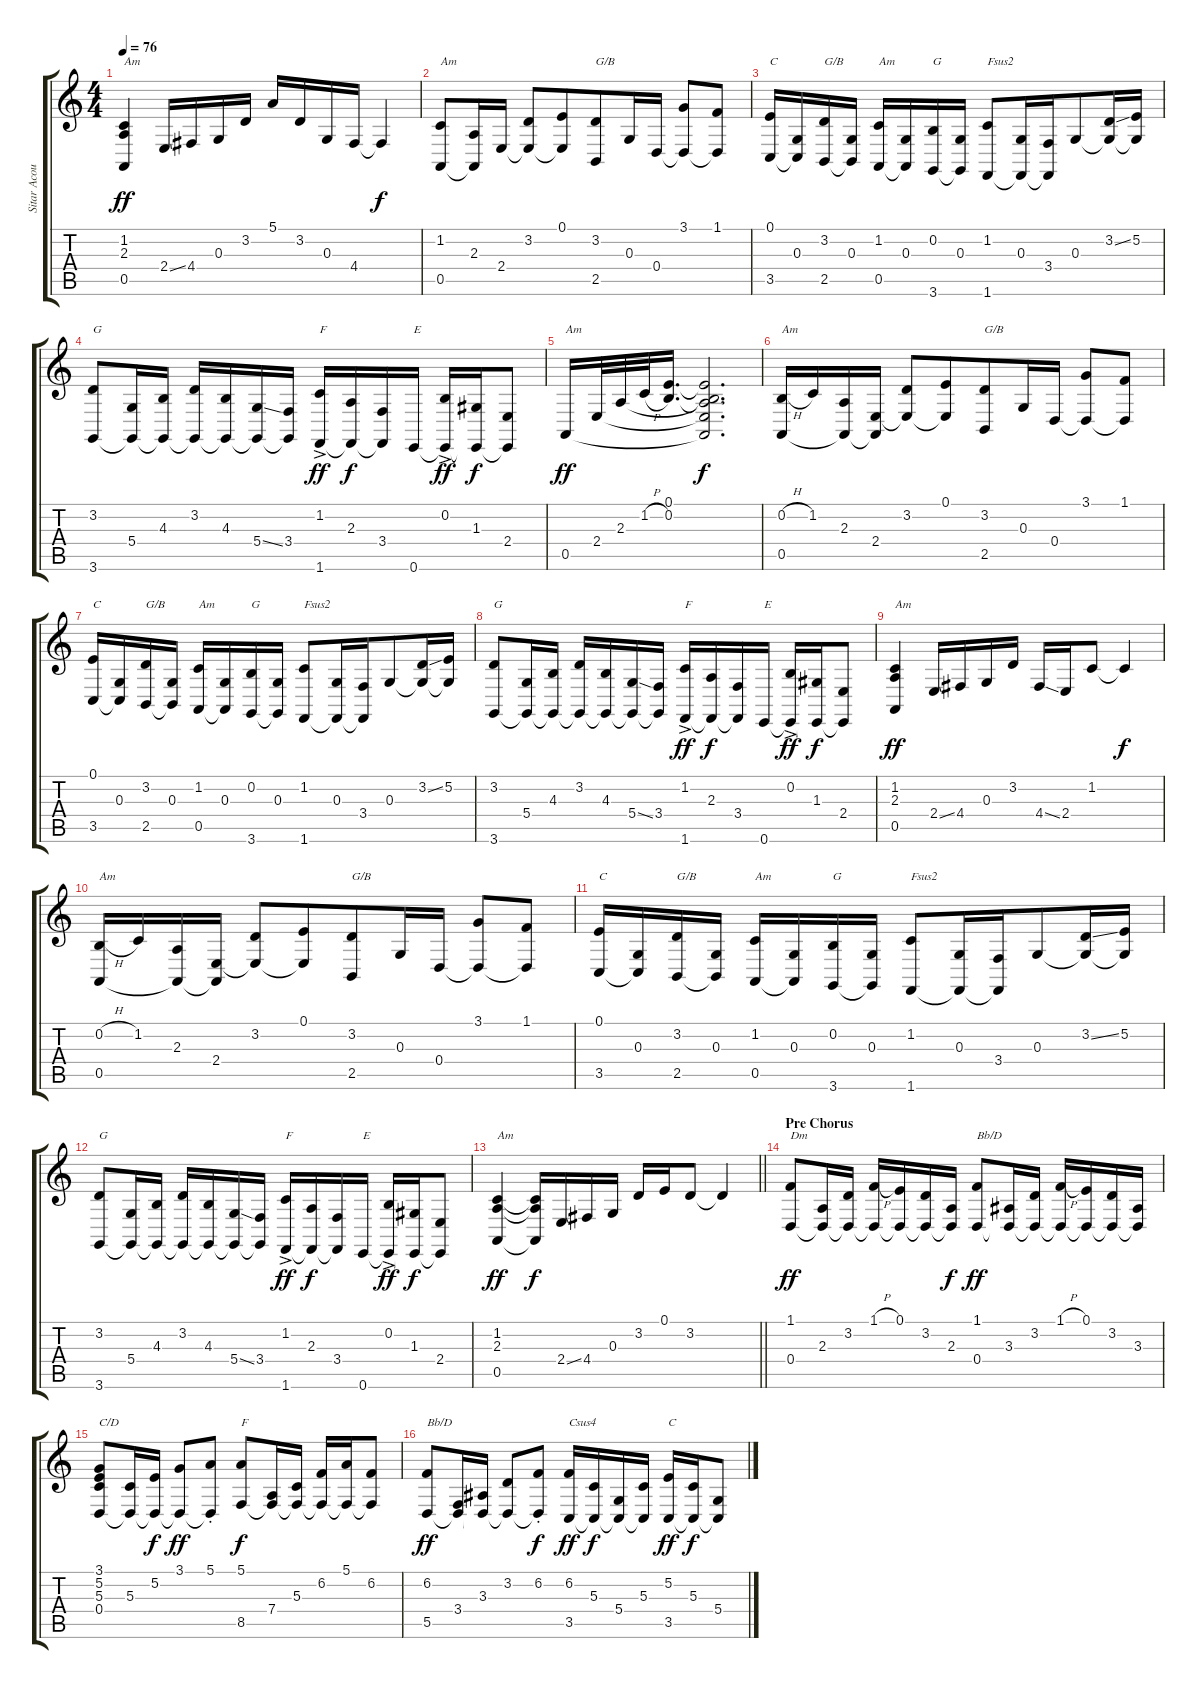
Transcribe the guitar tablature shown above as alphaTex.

\track ("Sitar Acoust Accmp" "Sitar Acou") {instrument sitar}
\staff {score tabs}
\tuning (E4 B3 G3 D3 A2 E2) {hide}
\ts (4 4)
\tempo 76
\clef g2
\ks c
(1.2 2.3 0.5).4{txt "Am" dy ff} 2.4{ss}.16 4.4.16 0.3.16 3.2.16 5.1.16 3.2.16 0.3.16 4.4.16 4.4{t}.4{dy f} |
(1.2 0.5).8{txt "Am"} (2.3 0.5{t}).16 2.4.16 (3.2 2.4{t}).8 (0.1 2.4{t}).8{beam merge} (3.2 2.5).8{txt "G/B" beam merge} 0.3.16 0.4.16 (3.1 0.4{t}).8 (1.1 0.4{t}).8 |
(0.1 3.5).16{txt "C"} (0.3 3.5{t}).16 (3.2 2.5).16{txt "G/B"} (0.3 2.5{t}).16 (1.2 0.5).16{txt "Am"} (0.3 0.5{t}).16 (0.2 3.6).16{txt "G"} (0.3 3.6{t}).16 (1.2 1.6).8{txt "Fsus2"} (0.3 1.6{t}).16 (3.4 1.6{t}).16{beam merge} 0.3.8 (3.2{ss} 0.3{t}).16 (5.2 0.3{t}).16 |
(3.2 3.6).8{txt "G"} (5.4 3.6{t}).16{beam merge} (4.3 3.6{t}).16 (3.2 3.6{t}).16 (4.3 3.6{t}).16{beam merge} (5.4{ss} 3.6{t}).16 (3.4 3.6{t}).16 (1.2{ac} 1.6).16{txt "F" dy ff beam merge} (2.3 1.6{t}).16{dy f} (3.4 1.6{t}).16{beam merge} 0.6.16{txt "E"} (0.2{ac} 0.6{t}).16{dy ff} (1.3 0.6{t}).16{dy f} (2.4 0.6{t}).8 |
0.5.16{txt "Am" dy ff} 2.4.32 2.3.32 1.2{h}.32 (0.1 0.2).16{d} (0.1{t} 0.2{t} 2.3{t} 2.4{t} 0.5{t}).2{d dy f} |
(0.2{h} 0.5).16{txt "Am"} 1.2.16 (2.3 0.5{t}).16 (2.4 0.5{t}).16 (3.2 2.4{t}).8 (0.1 2.4{t}).8{beam merge} (3.2 2.5).8{txt "G/B" beam merge} 0.3.16 0.4.16 (3.1 0.4{t}).8 (1.1 0.4{t}).8 |
(0.1 3.5).16{txt "C"} (0.3 3.5{t}).16 (3.2 2.5).16{txt "G/B"} (0.3 2.5{t}).16 (1.2 0.5).16{txt "Am"} (0.3 0.5{t}).16 (0.2 3.6).16{txt "G"} (0.3 3.6{t}).16 (1.2 1.6).8{txt "Fsus2"} (0.3 1.6{t}).16 (3.4 1.6{t}).16{beam merge} 0.3.8 (3.2{ss} 0.3{t}).16 (5.2 0.3{t}).16 |
(3.2 3.6).8{txt "G"} (5.4 3.6{t}).16{beam merge} (4.3 3.6{t}).16 (3.2 3.6{t}).16 (4.3 3.6{t}).16{beam merge} (5.4{ss} 3.6{t}).16 (3.4 3.6{t}).16 (1.2{ac} 1.6).16{txt "F" dy ff beam merge} (2.3 1.6{t}).16{dy f} (3.4 1.6{t}).16{beam merge} 0.6.16{txt "E"} (0.2{ac} 0.6{t}).16{dy ff} (1.3 0.6{t}).16{dy f} (2.4 0.6{t}).8 |
(1.2 2.3 0.5).4{txt "Am" dy ff} 2.4{ss}.16 4.4.16 0.3.16 3.2.16 4.4{ss}.16 2.4.16 1.2.8{beam merge} 1.2{t}.4{dy f} |
(0.2{h} 0.5).16{txt "Am"} 1.2.16 (2.3 0.5{t}).16 (2.4 0.5{t}).16 (3.2 2.4{t}).8 (0.1 2.4{t}).8{beam merge} (3.2 2.5).8{txt "G/B" beam merge} 0.3.16 0.4.16 (3.1 0.4{t}).8 (1.1 0.4{t}).8 |
(0.1 3.5).16{txt "C"} (0.3 3.5{t}).16 (3.2 2.5).16{txt "G/B"} (0.3 2.5{t}).16 (1.2 0.5).16{txt "Am"} (0.3 0.5{t}).16 (0.2 3.6).16{txt "G"} (0.3 3.6{t}).16 (1.2 1.6).8{txt "Fsus2"} (0.3 1.6{t}).16 (3.4 1.6{t}).16{beam merge} 0.3.8 (3.2{ss} 0.3{t}).16 (5.2 0.3{t}).16 |
(3.2 3.6).8{txt "G"} (5.4 3.6{t}).16{beam merge} (4.3 3.6{t}).16 (3.2 3.6{t}).16 (4.3 3.6{t}).16{beam merge} (5.4{ss} 3.6{t}).16 (3.4 3.6{t}).16 (1.2{ac} 1.6).16{txt "F" dy ff beam merge} (2.3 1.6{t}).16{dy f} (3.4 1.6{t}).16{beam merge} 0.6.16{txt "E"} (0.2{ac} 0.6{t}).16{dy ff} (1.3 0.6{t}).16{dy f} (2.4 0.6{t}).8 |
\barLineRight lightlight
(1.2 2.3 0.5).4{txt "Am" dy ff} (1.2{t} 2.3{t} 0.5{t}).16{dy f} 2.4{ss}.16 4.4.16 0.3.16 3.2.16 0.1.16 3.2.8{beam merge} 3.2{t}.4 |
\section ("" "Pre Chorus")
(1.1 0.4).8{txt "Dm" dy ff} (2.3 0.4{t}).16 (3.2 0.4{t}).16 (1.1{h} 0.4{t}).16 (0.1 0.4{t}).16 (3.2 0.4{t}).16 (2.3 0.4{t}).16{dy f} (1.1 0.4).8{txt "Bb/D" dy ff} (3.3 0.4{t}).16 (3.2 0.4{t}).16 (1.1{h} 0.4{t}).16 (0.1 0.4{t}).16 (3.2 0.4{t}).16 (3.3 0.4{t}).16 |
(3.1 5.2 5.3 0.4).8{txt "C/D"} (5.3 0.4{t}).16 (5.2 0.4{t}).16{dy f} (3.1 0.4{t}).8{dy ff} (5.1{st} 0.4{t}).8 (5.1 8.5).8{txt "F" dy f} (7.4 8.5{t}).16 (5.3 8.5{t}).16 (6.2 8.5{t}).16 (5.1 8.5{t}).16{beam merge} (6.2 8.5{t}).8 |
(6.2 5.5).8{txt "Bb/D" dy ff} (3.4 5.5{t}).16 (3.3 5.5{t}).16 (3.2 5.5{t}).8 (6.2{st} 5.5{t}).8{dy f} (6.2 3.5).16{txt "Csus4" dy ff} (5.3 3.5{t}).16{dy f} (5.4 3.5{t}).16 (5.3 3.5{t}).16 (5.2 3.5).16{txt "C" dy ff} (5.3 3.5{t}).16{dy f} (5.4 3.5{t}).8
